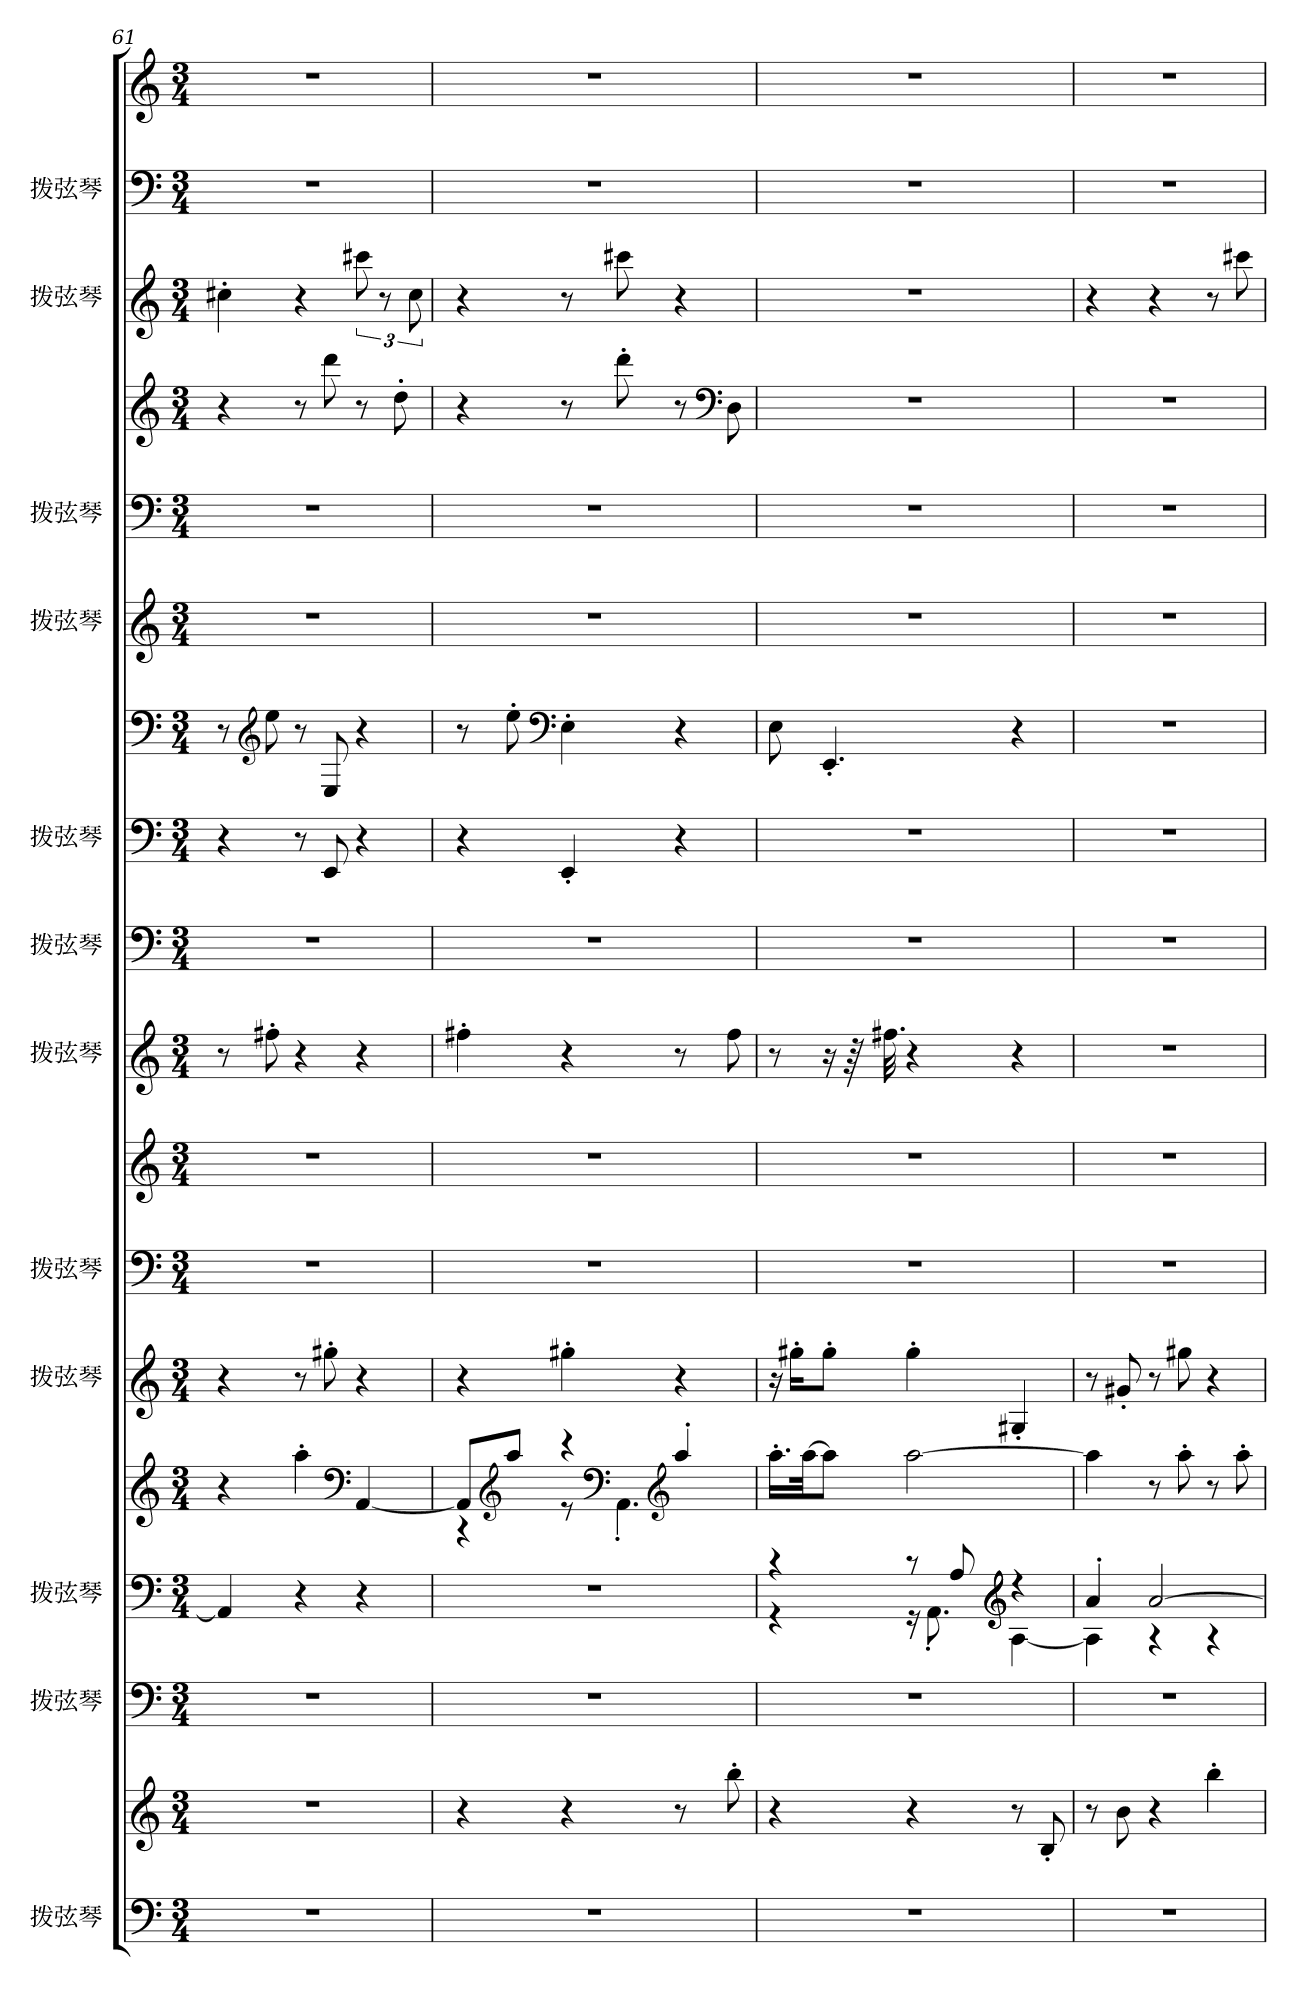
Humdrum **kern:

**kern	**kern	**kern	**kern	**kern	**kern	**kern	**kern	**kern	**kern	**kern	**kern	**kern	**kern	**kern	**kern	**kern	**kern
*part12	*part12	*part11	*part10	*part10	*part9	*part8	*part8	*part7	*part6	*part5	*part5	*part4	*part3	*part3	*part2	*part1	*part1
*staff18	*staff17	*staff16	*staff15	*staff14	*staff13	*staff12	*staff11	*staff10	*staff9	*staff8	*staff7	*staff6	*staff5	*staff4	*staff3	*staff2	*staff1
*I"拨弦琴	*	*I"拨弦琴	*I"拨弦琴	*	*I"拨弦琴	*I"拨弦琴	*	*I"拨弦琴	*I"拨弦琴	*I"拨弦琴	*	*I"拨弦琴	*I"拨弦琴	*	*I"拨弦琴	*I"拨弦琴	*
*clefF4	*clefG2	*clefF4	*clefF4	*clefG2	*clefG2	*clefF4	*clefG2	*clefG2	*clefF4	*clefF4	*clefF4	*clefG2	*clefF4	*clefG2	*clefG2	*clefF4	*clefG2
*k[]	*k[]	*k[]	*k[]	*k[]	*k[]	*k[]	*k[]	*k[]	*k[]	*k[]	*k[]	*k[]	*k[]	*k[]	*k[]	*k[]	*k[]
*M3/4	*M3/4	*M3/4	*M3/4	*M3/4	*M3/4	*M3/4	*M3/4	*M3/4	*M3/4	*M3/4	*M3/4	*M3/4	*M3/4	*M3/4	*M3/4	*M3/4	*M3/4
=61	=61	=61	=61	=61	=61	=61	=61	=61	=61	=61	=61	=61	=61	=61	=61	=61	=61
2.r	2.r	2.r	4AA/]	4r	4r	2.r	2.r	8r	2.r	4r	8r	2.r	2.r	4r	4cc#X'\	2.r	2.r
*	*	*	*	*	*	*	*	*	*	*	*clefG2	*	*	*	*	*	*
.	.	.	.	.	.	.	.	8ff#X'\	.	.	8ee\	.	.	.	.	.	.
.	.	.	4r	4aa'\	8r	.	.	4r	.	8r	8r	.	.	8r	4r	.	.
.	.	.	.	.	8gg#X'\	.	.	.	.	8EE/	8E/	.	.	8ddd\	.	.	.
*	*	*	*	*clefF4	*	*	*	*	*	*	*	*	*	*	*	*	*
.	.	.	4r	[4AA/	4r	.	.	4r	.	4r	4r	.	.	8r	12ccc#X\	.	.
.	.	.	.	.	.	.	.	.	.	.	.	.	.	.	12r	.	.
.	.	.	.	.	.	.	.	.	.	.	.	.	.	8dd'\	.	.	.
.	.	.	.	.	.	.	.	.	.	.	.	.	.	.	12cc#\	.	.
!!LO:PB:g=z
=62	=62	=62	=62	=62	=62	=62	=62	=62	=62	=62	=62	=62	=62	=62	=62	=62	=62
*	*	*	*	*^	*	*	*	*	*	*	*	*	*	*	*	*	*
2.r	4r	2.r	2.r	8AA/L]	4r	4r	2.r	2.r	4ff#X'\	2.r	4r	8r	2.r	2.r	4r	4r	2.r	2.r
*	*	*	*	*clefG2	*	*	*	*	*	*	*	*	*	*	*	*	*	*
.	.	.	.	8aa/J	.	.	.	.	.	.	.	8ee'\	.	.	.	.	.	.
*	*	*	*	*	*	*	*	*	*	*	*	*clefF4	*	*	*	*	*	*
.	4r	.	.	4r	8r	4gg#X'\	.	.	4r	.	4EE'/	4E'\	.	.	8r	8r	.	.
*	*	*	*	*clefF4	*	*	*	*	*	*	*	*	*	*	*	*	*	*
.	.	.	.	.	4.AA'\	.	.	.	.	.	.	.	.	.	8ddd'\	8ccc#X\	.	.
*	*	*	*	*clefG2	*	*	*	*	*	*	*	*	*	*	*	*	*	*
.	8r	.	.	4aa'/	.	4r	.	.	8r	.	4r	4r	.	.	8r	4r	.	.
*	*	*	*	*	*	*	*	*	*	*	*	*	*	*	*clefF4	*	*	*
.	8bb'\	.	.	.	.	.	.	.	8ff#\	.	.	.	.	.	8D\	.	.	.
*	*	*	*	*v	*v	*	*	*	*	*	*	*	*	*	*	*	*	*
=63	=63	=63	=63	=63	=63	=63	=63	=63	=63	=63	=63	=63	=63	=63	=63	=63	=63
*	*	*	*^	*	*	*	*	*	*	*	*	*	*	*	*	*	*
2.r	4r	2.r	4r	4r	16.aa'\LL	16r	2.r	2.r	8r	2.r	2.r	8E\	2.r	2.r	2.r	2.r	2.r	2.r
.	.	.	.	.	.	16gg#X'\KL	.	.	.	.	.	.	.	.	.	.	.	.
.	.	.	.	.	[32aa\JK	.	.	.	.	.	.	.	.	.	.	.	.	.
.	.	.	.	.	8aa\J]	8gg#'\J	.	.	16r	.	.	4.EE'/	.	.	.	.	.	.
.	.	.	.	.	.	.	.	.	64r	.	.	.	.	.	.	.	.	.
.	.	.	.	.	.	.	.	.	32.ff#X\	.	.	.	.	.	.	.	.	.
.	4r	.	8r	16r	[2aa\	4gg#'\	.	.	4r	.	.	.	.	.	.	.	.	.
.	.	.	.	8.AA'\	.	.	.	.	.	.	.	.	.	.	.	.	.	.
.	.	.	8A/	.	.	.	.	.	.	.	.	.	.	.	.	.	.	.
*	*	*	*clefG2	*	*	*	*	*	*	*	*	*	*	*	*	*	*	*
.	8r	.	4r	[4A\	.	4G#X'/	.	.	4r	.	.	4r	.	.	.	.	.	.
.	8B'/	.	.	.	.	.	.	.	.	.	.	.	.	.	.	.	.	.
=64	=64	=64	=64	=64	=64	=64	=64	=64	=64	=64	=64	=64	=64	=64	=64	=64	=64	=64
2.r	8r	2.r	4a'/	4A\]	4aa\]	8r	2.r	2.r	2.r	2.r	2.r	2.r	2.r	2.r	2.r	4r	2.r	2.r
.	8b\	.	.	.	.	8g#X'/	.	.	.	.	.	.	.	.	.	.	.	.
.	4r	.	[2a/	4r	8r	8r	.	.	.	.	.	.	.	.	.	4r	.	.
.	.	.	.	.	8aa'\	8gg#X\	.	.	.	.	.	.	.	.	.	.	.	.
.	4bb'\	.	.	4r	8r	4r	.	.	.	.	.	.	.	.	.	8r	.	.
.	.	.	.	.	8aa'\	.	.	.	.	.	.	.	.	.	.	8ccc#X\	.	.
*	*	*	*v	*v	*	*	*	*	*	*	*	*	*	*	*	*	*	*
=	=	=	=	=	=	=	=	=	=	=	=	=	=	=	=	=	=
*-	*-	*-	*-	*-	*-	*-	*-	*-	*-	*-	*-	*-	*-	*-	*-	*-	*-
